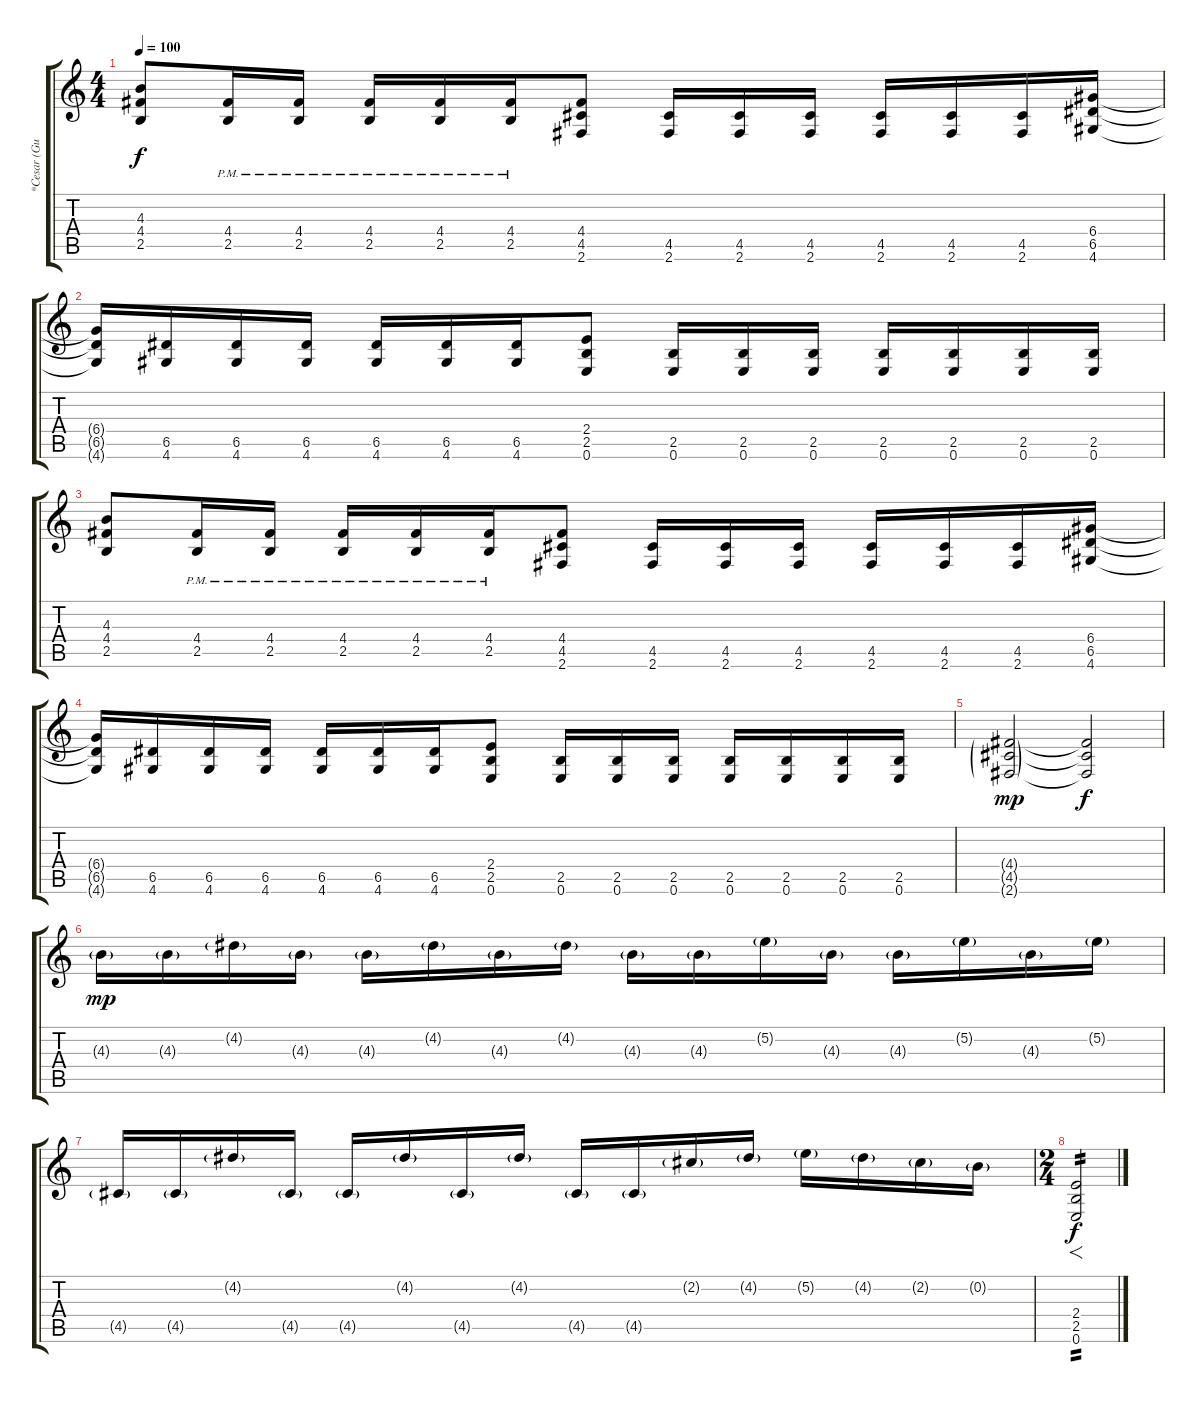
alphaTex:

\track ("*Cesar (Guitar I)" "*Cesar (Gu") {instrument distortionguitar}
\staff {score tabs}
\tuning (E4 B3 G3 D3 A2 E2) {hide}
\ts (4 4)
\tempo 100
\clef g2
\ks c
(4.3 4.4 2.5).8{dy f instrument electricguitarmuted} (4.4{pm} 2.5{pm}).16 (4.4{pm} 2.5{pm}).16 (4.4{pm} 2.5{pm}).16 (4.4{pm} 2.5{pm}).16 (4.4{pm} 2.5{pm}).16 (4.4 4.5 2.6).8 (4.5 2.6).16 (4.5 2.6).16 (4.5 2.6).16 (4.5 2.6).16 (4.5 2.6).16 (4.5 2.6).16 (6.4 6.5 4.6).16 |
(6.4{t} 6.5{t} 4.6{t}).16 (6.5 4.6).16 (6.5 4.6).16 (6.5 4.6).16 (6.5 4.6).16 (6.5 4.6).16 (6.5 4.6).16 (2.4 2.5 0.6).8 (2.5 0.6).16 (2.5 0.6).16 (2.5 0.6).16 (2.5 0.6).16 (2.5 0.6).16 (2.5 0.6).16 (2.5 0.6).16 |
(4.3 4.4 2.5).8{instrument electricguitarmuted} (4.4{pm} 2.5{pm}).16 (4.4{pm} 2.5{pm}).16 (4.4{pm} 2.5{pm}).16 (4.4{pm} 2.5{pm}).16 (4.4{pm} 2.5{pm}).16 (4.4 4.5 2.6).8 (4.5 2.6).16 (4.5 2.6).16 (4.5 2.6).16 (4.5 2.6).16 (4.5 2.6).16 (4.5 2.6).16 (6.4 6.5 4.6).16 |
(6.4{t} 6.5{t} 4.6{t}).16 (6.5 4.6).16 (6.5 4.6).16 (6.5 4.6).16 (6.5 4.6).16 (6.5 4.6).16 (6.5 4.6).16 (2.4 2.5 0.6).8 (2.5 0.6).16 (2.5 0.6).16 (2.5 0.6).16 (2.5 0.6).16 (2.5 0.6).16 (2.5 0.6).16 (2.5 0.6).16 |
(4.4{g} 4.5{g} 2.6{g}).2{dy mp volume 14 instrument distortionguitar} (4.4{t} 4.5{t} 2.6{t}).2{dy f} |
4.3{g}.16{dy mp instrument electricguitarclean} 4.3{g}.16 4.2{g}.16 4.3{g}.16 4.3{g}.16 4.2{g}.16 4.3{g}.16 4.2{g}.16 4.3{g}.16 4.3{g}.16 5.2{g}.16 4.3{g}.16 4.3{g}.16 5.2{g}.16 4.3{g}.16 5.2{g}.16 |
4.5{g}.16 4.5{g}.16 4.2{g}.16 4.5{g}.16 4.5{g}.16 4.2{g}.16 4.5{g}.16 4.2{g}.16 4.5{g}.16 4.5{g}.16 2.2{g}.16 4.2{g}.16 5.2{g}.16 4.2{g}.16 2.2{g}.16 0.2{g}.16 |
\ts (2 4)
(2.4 2.5 0.6).2{f tp 2 dy f}
